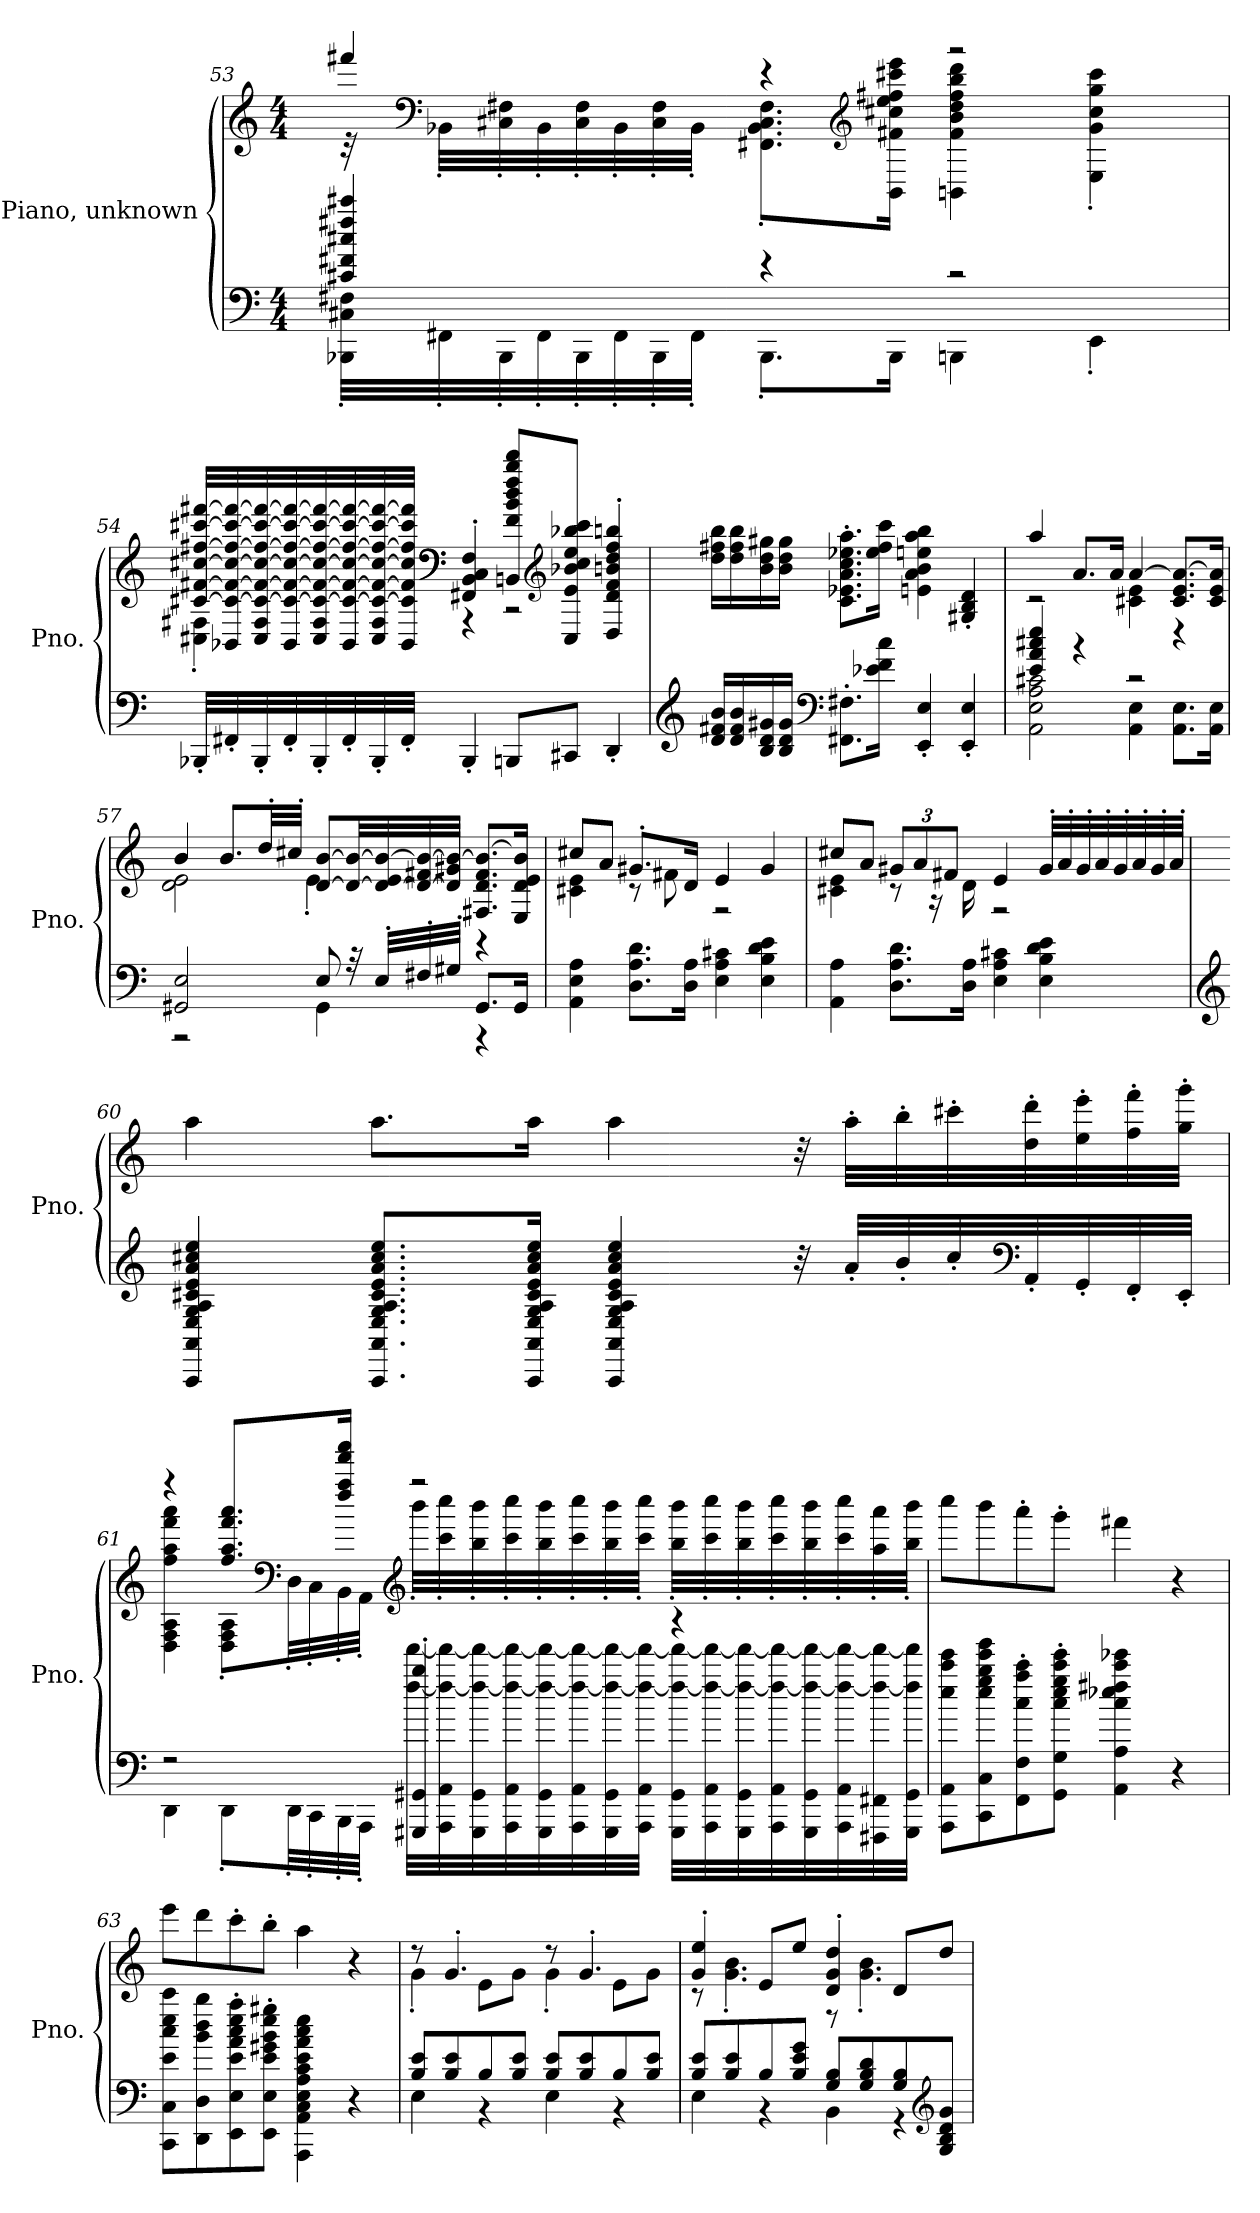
**kern	**kern
*part1	*part1
*staff2	*staff1
*I"Piano, unknown	*
*I'Pno.	*
*clefF4	*clefG2
*k[]	*k[]
*M4/4	*M4/4
=53	=53
*^	*^
4c#X/ 4f#X/ 4cc#X/ 4ff#X/ 4ccc#X/	32BBB-X\' 32C#X\' 32F#X\'LLL	4fff#X/	32r
*	*	*clefF4	*
.	32FF#X'\	.	32BB-X'\LLL
.	32BBB-'\	.	32C#X\' 32F#X\'
.	32FF#'\	.	32BB-'\
.	32BBB-'\	.	32C#\' 32F#\'
.	32FF#'\	.	32BB-'\
.	32BBB-'\	.	32C#\' 32F#\'
.	32FF#'\JJJ	.	32BB-'\JJJ
4r	8.BBB-'\L	4r	8.FF#X\' 8.BB-\' 8.C#\' 8.F#\'L
*	*	*clefG2	*
.	16BBB-\Jk	.	16BB-\ 16f#X\ 16cc#X\ 16ee\ 16ff#X\ 16ccc#X\ 16eee\Jk
2r	4BBBn\	2r	4BBn\ 4f#\ 4b\ 4dd\ 4ff#\ 4bb\ 4ddd\
.	4EE'\	.	4E\' 4g\' 4cc#\' 4gg\' 4ccc#\'
*v	*v	*	*
!!LO:LB:g=z	!!
=54	=54	=54
32BBB-X'/LLL	[32c#X/ [32f#X/ [32cc#X/ [32ff#X/ [32ccc#X/ [32fff#X/LLL	4C#X\' 4F#X\'
32FF#X'/	32BB-X/ 32c#/_ 32f#/_ 32cc#/_ 32ff#/_ 32ccc#/_ 32fff#/_	.
32BBB-'/	32C#/ 32F#/ 32c#/_ 32f#/_ 32cc#/_ 32ff#/_ 32ccc#/_ 32fff#/_	.
32FF#'/	32BB-/ 32c#/_ 32f#/_ 32cc#/_ 32ff#/_ 32ccc#/_ 32fff#/_	.
32BBB-'/	32C#/ 32F#/ 32c#/_ 32f#/_ 32cc#/_ 32ff#/_ 32ccc#/_ 32fff#/_	.
32FF#'/	32BB-/ 32c#/_ 32f#/_ 32cc#/_ 32ff#/_ 32ccc#/_ 32fff#/_	.
32BBB-'/	32C#/ 32F#/ 32c#/_ 32f#/_ 32cc#/_ 32ff#/_ 32ccc#/_ 32fff#/_	.
32FF#'/JJJ	32BB-/ 32c#/] 32f#/] 32cc#/] 32ff#/] 32ccc#/] 32fff#/]JJJ	.
*	*clefF4	*
4BBB-'/	4FF#X/' 4BB-/' 4C#/' 4F#/'	4r
8BBBn/L	8BBn/ 8f#/ 8b/ 8dd/ 8ff#/ 8bb/ 8ddd/L	2r
*	*clefG2	*
8CC#X/J	8C#/ 8e/ 8b-X/ 8cc#/ 8ee/ 8bb-X/ 8ccc#/J	.
4DD'/	4D/' 4d/' 4f#/' 4bn/' 4dd/' 4ff#/' 4bbn/'	.
*	*v	*v
=55	=55
*clefG2	*
16d/ 16f#X/ 16b/LL	16dd\ 16ff#X\ 16bb\LL
16d/ 16f#/ 16b/	16dd\ 16ff#\ 16bb\
16B/ 16d/ 16g#X/	16b\ 16dd\ 16gg#X\
16B/ 16d/ 16g#/JJ	16b\ 16dd\ 16gg#\JJ
*clefF4	*
8.FF#X\' 8.F#X\'L	8.c\' 8.e-X\' 8.a\' 8.cc\' 8.ee-X\' 8.aa\'L
16e-X\ 16f#\ 16cc\Jk	16ee-\ 16ff#\ 16ccc\Jk
4EE/' 4E/'	4en\ 4a\ 4b\ 4een\ 4aa\ 4bb\
4EE/' 4E/'	4G#X/' 4B/' 4d/'
!!LO:LB:g=z
=56	=56
*^	*^
4e/ 4a/ 4cc#X/ 4ee/	2AA\ 2E\ 2A\ 2c#X\	4aa/	2r
4r	.	8.a/L	.
.	.	16a/Jk	.
2r	4AA\ 4E\	[4a/	4c#X\ 4e\
.	8.AA\ 8.E\L	8.c#/ 8.e/ 8.a/_L	4r
.	16AA\ 16E\Jk	16c#/ 16e/ 16a/]Jk	.
=57	=57	=57	=57
2GG#X/ 2E/	2r	4b/	2d\ 2e\
.	.	8.b/L	.
.	.	32dd'/LL	.
.	.	32cc#X'/JJJ	.
8E/	4GG#\	[8d/ [8b/L	4e'\
32r	.	32d/_ 32b/_LL	.
32E'/LLL	.	32d/_ 32e/ 32b/_	.
32F#X'/	.	32d/_ 32f#X/ 32b/_	.
32G#X'/JJJ	.	32d/] 32g#X/ 32b/_JJJ	.
8.GG#/L	4r	8.F#X/ 8.d/ 8.f#/ 8.b/_L	4r
16GG#/Jk	.	16E/ 16d/ 16e/ 16b/]Jk	.
*v	*v	*	*
=58	=58	=58
4AA\ 4E\ 4A\	8cc#X/L	4c#X\ 4e\
.	8a/J	.
8.D\ 8.A\ 8.d\L	8.g#X'/L	8r
.	.	8f#X\
16D\ 16A\Jk	16d/Jk	.
4E\ 4A\ 4c#X\	4e/	2r
4E\ 4B\ 4d\ 4e\	4g#/	.
!!LO:LB:g=z	!!
=59	=59	=59
4AA\ 4A\	8cc#X/L	4c#X\ 4e\
.	8a/J	.
*	*Xbrackettup	*
8.D\ 8.A\ 8.d\L	12g#X/L	8r
.	12a/	.
.	.	16r
.	12f#X/J	.
16D\ 16A\Jk	.	16d\
4E\ 4A\ 4c#X\	4e/	2r
4E\ 4B\ 4d\ 4e\	32g#'/LLL	.
.	32a'/	.
.	32g#'/	.
.	32a'/	.
.	32g#'/	.
.	32a'/	.
.	32g#'/	.
.	32a'/JJJ	.
*	*v	*v
=60	=60
*clefG2	*
4AAA/ 4AA/ 4E/ 4G/ 4A/ 4c#X/ 4e/ 4a/ 4cc#X/ 4ee/	4aa\
8.AAA/ 8.AA/ 8.E/ 8.G/ 8.A/ 8.c#/ 8.e/ 8.a/ 8.cc#/ 8.ee/L	8.aa\L
16AAA/ 16AA/ 16E/ 16G/ 16A/ 16c#/ 16e/ 16a/ 16cc#/ 16ee/Jk	16aa\Jk
4AAA/ 4AA/ 4E/ 4G/ 4A/ 4c#/ 4e/ 4a/ 4cc#/ 4ee/	4aa\
32r	32r
32a'/LLL	32aa'\LLL
32b'/	32bb'\
32cc#'/	32ccc#X'\
*clefF4	*
32AA'/	32dd\' 32ddd\'
32GG'/	32ee\' 32eee\'
32FF'/	32ff\' 32fff\'
32EE'/JJJ	32gg\' 32ggg\'JJJ
!!LO:LB:g=z
=61	=61
*^	*^
2r	4DD\	4r	4D\ 4F\ 4A\ 4ff\ 4aa\ 4fff\ 4aaa\
.	8DD'\L	8.ff/ 8.aa/ 8.fff/ 8.aaa/L	8D\' 8F\' 8A\'L
*	*	*clefF4	*
.	32DD'\LL	.	32D'\LL
.	32CC'\	.	32C'\
.	32BBB'\	16ff/ 16aa/ 16fff/ 16aaa/Jk	32BB'\
.	32AAA'\JJJ	.	32AA'\JJJ
*	*	*clefG2	*
4GGG#X/' 4GG#X/' 4bb/'	[32ff\ [32fff\LLL	2r	32bbb'\LLL
.	32AAA\ 32AA\ 32ff\_ 32fff\_	.	32ccc\' 32cccc\'
.	32GGG#\ 32GG#\ 32ff\_ 32fff\_	.	32bb\' 32bbb\'
.	32AAA\ 32AA\ 32ff\_ 32fff\_	.	32ccc\' 32cccc\'
.	32GGG#\ 32GG#\ 32ff\_ 32fff\_	.	32bb\' 32bbb\'
.	32AAA\ 32AA\ 32ff\_ 32fff\_	.	32ccc\' 32cccc\'
.	32GGG#\ 32GG#\ 32ff\_ 32fff\_	.	32bb\' 32bbb\'
.	32AAA\ 32AA\ 32ff\_ 32fff\_JJJ	.	32ccc\' 32cccc\'JJJ
4r	32GGG#\ 32GG#\ 32ff\_ 32fff\_LLL	.	32bb\' 32bbb\'LLL
.	32AAA\ 32AA\ 32ff\_ 32fff\_	.	32ccc\' 32cccc\'
.	32GGG#\ 32GG#\ 32ff\_ 32fff\_	.	32bb\' 32bbb\'
.	32AAA\ 32AA\ 32ff\_ 32fff\_	.	32ccc\' 32cccc\'
.	32GGG#\ 32GG#\ 32ff\_ 32fff\_	.	32bb\' 32bbb\'
.	32AAA\ 32AA\ 32ff\_ 32fff\_	.	32ccc\' 32cccc\'
.	32FFF#X\ 32FF#X\ 32ff\_ 32fff\_	.	32aa\' 32aaa\'
.	32GGG#\ 32GG#\ 32ff\] 32fff\]JJJ	.	32bb\' 32bbb\'JJJ
*v	*v	*	*
*	*v	*v
=62	=62
8AAA\ 8AA\ 8ee\ 8ccc\ 8eee\L	8cccc\L
8CC\ 8C\ 8ee\ 8gg\ 8bb\ 8eee\ 8ggg\	8bbb\
8FF\' 8F\' 8cc\' 8aa\' 8ccc\'	8aaa'\
8GG\' 8G\' 8cc\' 8ee\' 8gg\' 8ccc\' 8eee\'J	8ggg'\J
4AA\ 4A\ 4cc\ 4ee-X\ 4ff#X\ 4ccc\ 4eee-X\	4fff#X\
4r	4r
!!LO:PB:g=z
=63	=63
8CC\ 8C\ 8e\ 8cc\ 8ee\ 8ccc\L	8eee\L
8DD\ 8D\ 8b\ 8dd\ 8bb\	8ddd\
8EE\' 8E\' 8e\' 8a\' 8cc\' 8ee\' 8aa\'	8ccc'\
8EE\' 8E\' 8e\' 8g#X\' 8b\' 8ee\' 8gg#X\'J	8bb'\J
4AAA\ 4AA\ 4C\ 4E\ 4A\ 4c\ 4e\ 4a\ 4cc\ 4ee\	4aa\
4r	4r
=64	=64
*^	*^
8B/ 8e/L	4E\	8r	4g'\
8B/ 8e/	.	4.g'/	.
8B/	4r	.	8e\L
8B/ 8e/J	.	.	8g\J
8B/ 8e/L	4E\	8r	4g'\
8B/ 8e/	.	4.g'/	.
8B/	4r	.	8e\L
8B/ 8e/J	.	.	8g\J
=65	=65	=65	=65
8B/ 8e/L	4E\	4g/' 4ee/'	8r
8B/ 8e/	.	.	4.g\' 4.b\'
8B/	4r	8e/L	.
8B/ 8e/ 8g/J	.	8ee/J	.
8G/ 8B/L	4BB\	4d/' 4g/' 4dd/'	8r
8G/ 8B/ 8d/	.	.	4.g\' 4.b\'
8G/ 8B/	4r	8d/L	.
*clefG2	*	*	*
8G/ 8B/ 8d/ 8g/J	.	8dd/J	.
*v	*v	*	*
*	*v	*v
=	=
*-	*-
